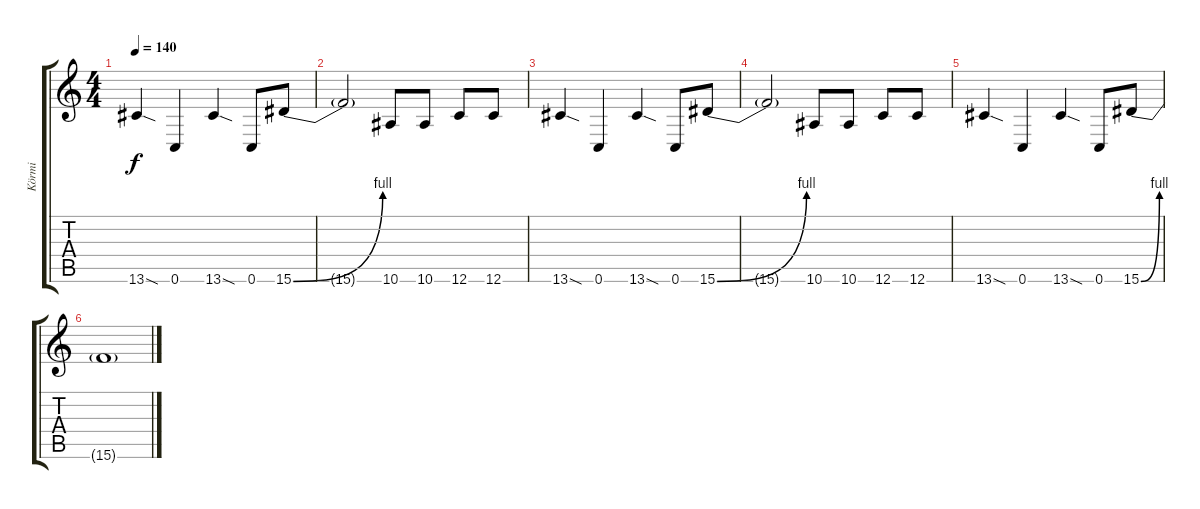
\track ("Körmi" "Körmi") {instrument distortionguitar}
\staff {score tabs}
\tuning (C4 G3 Eb3 Bb2 F2 C2) {hide}
\ts (4 4)
\tempo 140
\clef g2
\ks c
13.6{sod}.4{dy f} 0.6.4 13.6{sod}.4 0.6.8 15.6{be (bend 0 0 60 4)}.8 |
15.6{t}.2 10.6.8 10.6.8 12.6.8 12.6.8 |
13.6{sod}.4 0.6.4 13.6{sod}.4 0.6.8 15.6{be (bend 0 0 60 4)}.8 |
15.6{t}.2 10.6.8 10.6.8 12.6.8 12.6.8 |
13.6{sod}.4 0.6.4 13.6{sod}.4 0.6.8 15.6{be (bend 0 0 60 4)}.8 |
15.6{t}.1
